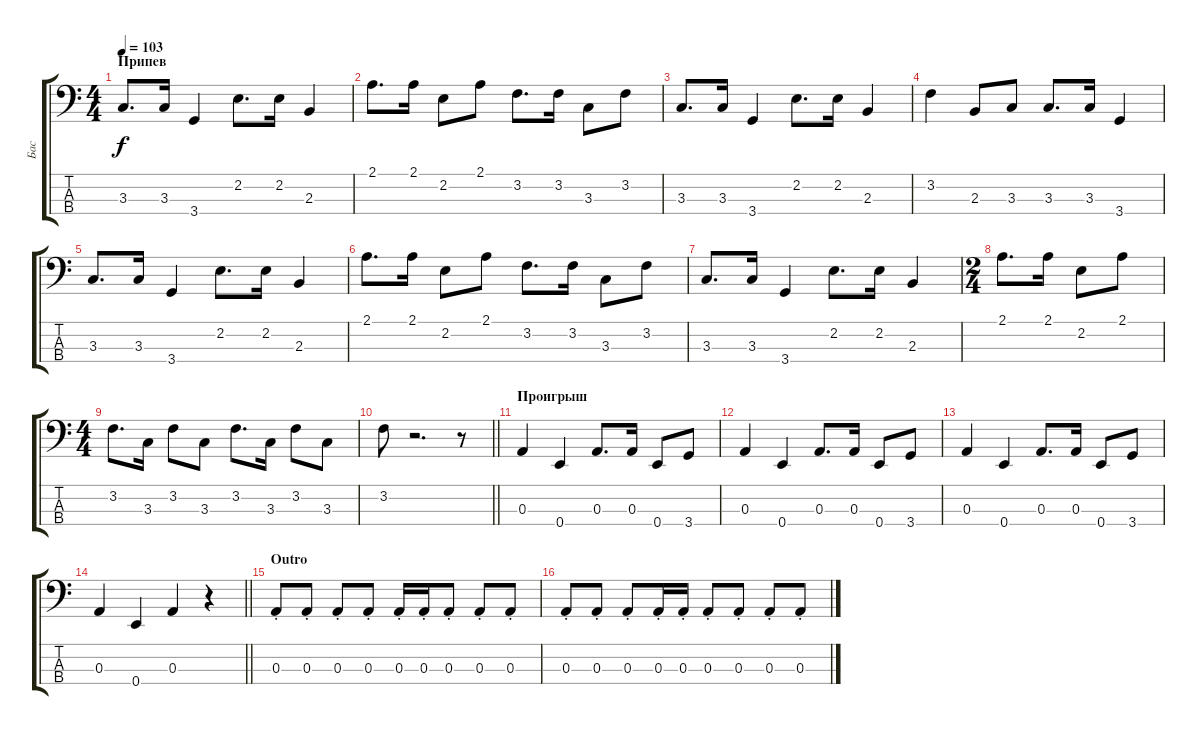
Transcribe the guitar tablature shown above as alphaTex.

\track ("Бас" "Бас") {instrument electricbassfinger}
\staff {score tabs}
\tuning (G2 D2 A1 E1) {hide}
\ts (4 4)
\section ("" "Припев")
\tempo 103
\clef f4
\ks c
3.3.8{d dy f} 3.3.16 3.4.4 2.2.8{d} 2.2.16 2.3.4 |
2.1.8{d} 2.1.16 2.2.8 2.1.8 3.2.8{d} 3.2.16 3.3.8 3.2.8 |
3.3.8{d} 3.3.16 3.4.4 2.2.8{d} 2.2.16 2.3.4 |
3.2.4 2.3.8 3.3.8 3.3.8{d} 3.3.16 3.4.4 |
3.3.8{d} 3.3.16 3.4.4 2.2.8{d} 2.2.16 2.3.4 |
2.1.8{d} 2.1.16 2.2.8 2.1.8 3.2.8{d} 3.2.16 3.3.8 3.2.8 |
3.3.8{d} 3.3.16 3.4.4 2.2.8{d} 2.2.16 2.3.4 |
\ts (2 4)
2.1.8{d} 2.1.16 2.2.8 2.1.8 |
\ts (4 4)
3.2.8{d} 3.3.16 3.2.8 3.3.8 3.2.8{d} 3.3.16 3.2.8 3.3.8 |
\barLineRight lightlight
3.2.8 r.2{d} r.8 |
\section ("" "Проигрыш")
0.3.4 0.4.4 0.3.8{d} 0.3.16 0.4.8 3.4.8 |
0.3.4 0.4.4 0.3.8{d} 0.3.16 0.4.8 3.4.8 |
0.3.4 0.4.4 0.3.8{d} 0.3.16 0.4.8 3.4.8 |
\barLineRight lightlight
0.3.4 0.4.4 0.3.4 r.4 |
\section ("" "Outro")
0.3{st}.8 0.3{st}.8 0.3{st}.8 0.3{st}.8 0.3{st}.16 0.3{st}.16 0.3{st}.8 0.3{st}.8 0.3{st}.8 |
0.3{st}.8 0.3{st}.8 0.3{st}.8 0.3{st}.16 0.3{st}.16 0.3{st}.8 0.3{st}.8 0.3{st}.8 0.3{st}.8
